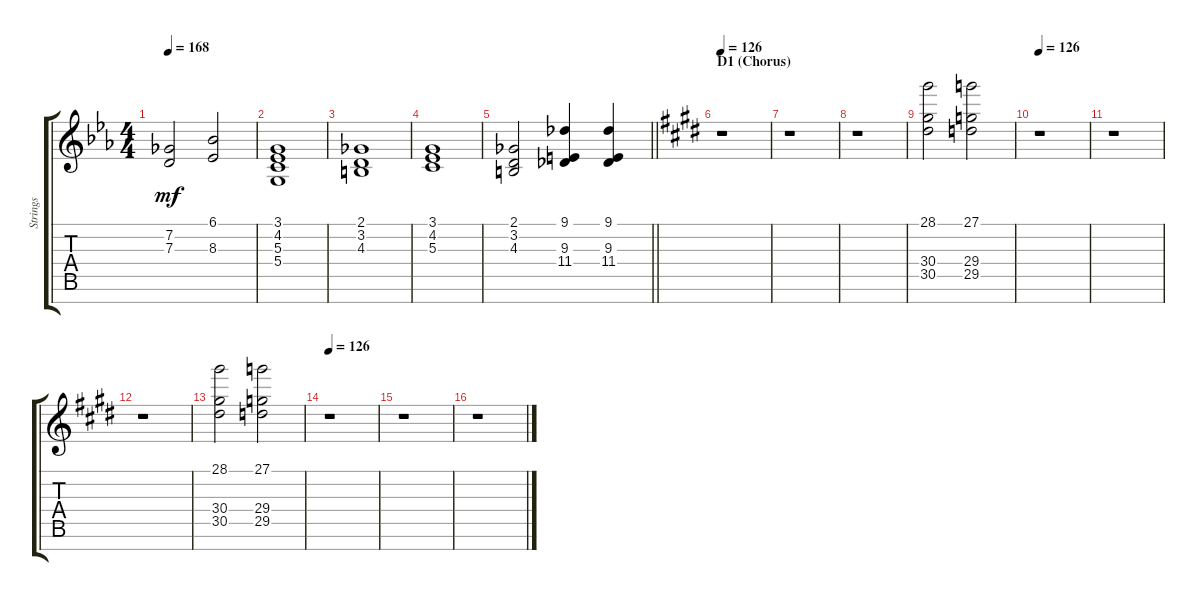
\track ("Strings" "Strings") {instrument stringensemble1}
\staff {score tabs}
\tuning (E4 B3 G3 D3 A2 E2 B1) {hide}
\ts (4 4)
\tempo 168
\clef g2
\ks cminor
(7.2 7.3).2{dy mf} (6.1 8.3).2 |
(3.1 4.2 5.3 5.4).1 |
(2.1 3.2 4.3).1 |
(3.1 4.2 5.3).1 |
\barLineRight lightlight
(2.1 3.2 4.3).2 (9.1 9.3 11.4).4 (9.1 9.3 11.4).4 |
\section ("" "D1 (Chorus)")
\tempo 126
\ks c#minor
r.1 |
r.1 |
r.1 |
(28.1 30.4 30.5).2 (27.1 29.4 29.5).2 |
\tempo 126
r.1 |
r.1 |
r.1 |
(28.1 30.4 30.5).2 (27.1 29.4 29.5).2 |
\tempo 126
r.1 |
r.1 |
r.1
